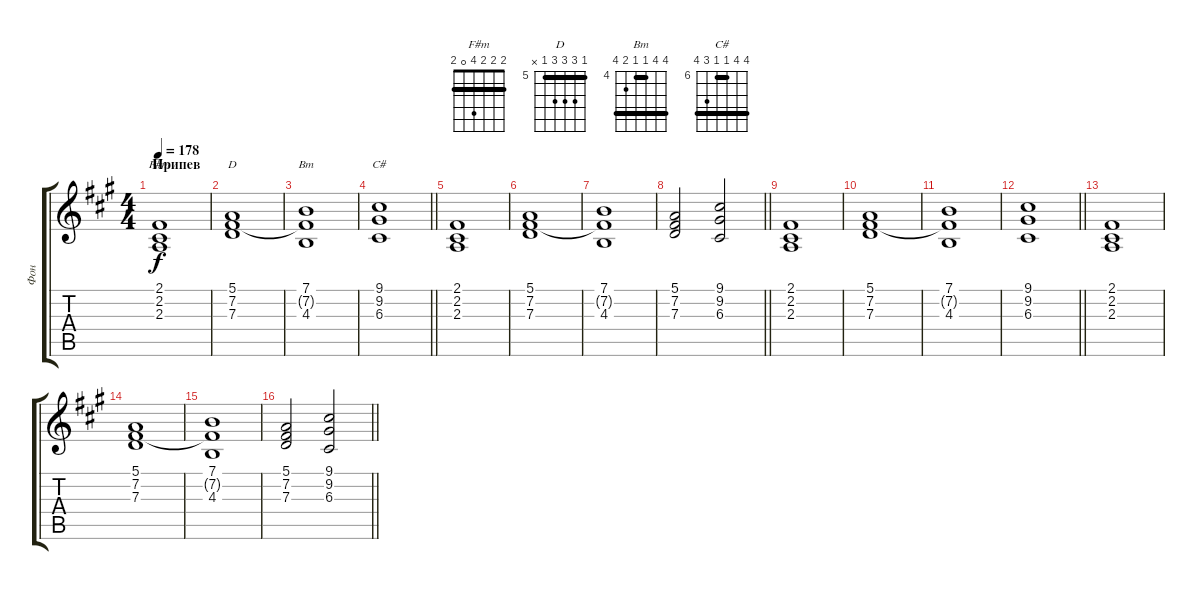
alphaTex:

\track ("Фон" "Фон") {instrument pad2warm}
\staff {score tabs}
\tuning (E4 B3 G3 D3 A2 E2) {hide}
\chord ("F#m" 2 2 2 4 0 2) {barre 2}
\chord ("D" 5 7 7 7 5 x) {firstfret 5 barre 5}
\chord ("Bm" 7 7 4 4 5 7) {firstfret 4 barre (4 7)}
\chord ("C#" 9 9 6 6 8 9) {firstfret 6 barre (6 9)}
\ts (4 4)
\section ("" "Припев")
\tempo 178
\clef g2
\ks f#minor
(2.1 2.2 2.3).1{ch "F#m" dy f} |
(5.1 7.2 7.3).1{ch "D"} |
(7.1 7.2{t} 4.3).1{ch "Bm"} |
\barLineRight lightlight
(9.1 9.2 6.3).1{ch "C#"} |
(2.1 2.2 2.3).1 |
(5.1 7.2 7.3).1 |
(7.1 7.2{t} 4.3).1 |
\barLineRight lightlight
(5.1 7.2 7.3).2 (9.1 9.2 6.3).2 |
(2.1 2.2 2.3).1 |
(5.1 7.2 7.3).1 |
(7.1 7.2{t} 4.3).1 |
\barLineRight lightlight
(9.1 9.2 6.3).1 |
(2.1 2.2 2.3).1 |
(5.1 7.2 7.3).1 |
(7.1 7.2{t} 4.3).1 |
\barLineRight lightlight
(5.1 7.2 7.3).2 (9.1 9.2 6.3).2
